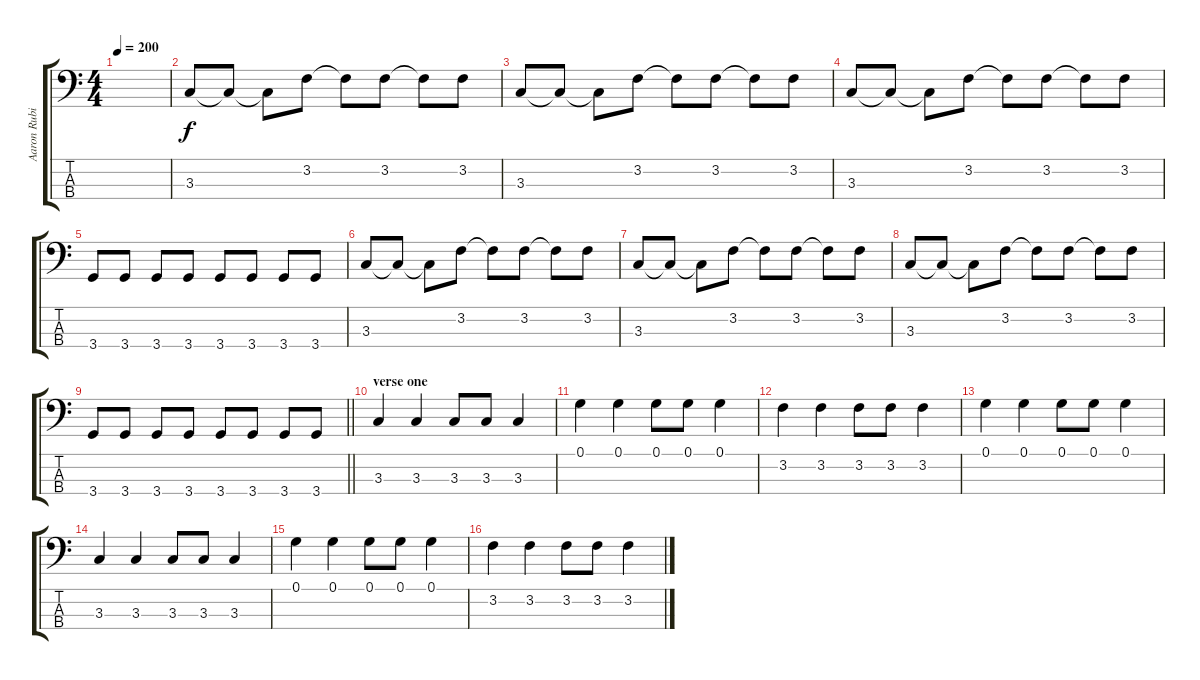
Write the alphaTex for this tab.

\track ("Aaron Rubin - Bass" "Aaron Rubi") {instrument electricbassfinger}
\staff {score tabs}
\tuning (G2 D2 A1 E1) {hide}
\ts (4 4)
\tempo 200
\clef f4
\ks c
|
3.3.8 3.3{t}.8 3.3{t}.8 3.2.8 3.2{t}.8 3.2.8 3.2{t}.8 3.2.8 |
3.3.8 3.3{t}.8 3.3{t}.8 3.2.8 3.2{t}.8 3.2.8 3.2{t}.8 3.2.8 |
3.3.8 3.3{t}.8 3.3{t}.8 3.2.8 3.2{t}.8 3.2.8 3.2{t}.8 3.2.8 |
3.4.8 3.4.8 3.4.8 3.4.8 3.4.8 3.4.8 3.4.8 3.4.8 |
3.3.8 3.3{t}.8 3.3{t}.8 3.2.8 3.2{t}.8 3.2.8 3.2{t}.8 3.2.8 |
3.3.8 3.3{t}.8 3.3{t}.8 3.2.8 3.2{t}.8 3.2.8 3.2{t}.8 3.2.8 |
3.3.8 3.3{t}.8 3.3{t}.8 3.2.8 3.2{t}.8 3.2.8 3.2{t}.8 3.2.8 |
\barLineRight lightlight
3.4.8 3.4.8 3.4.8 3.4.8 3.4.8 3.4.8 3.4.8 3.4.8 |
\section ("" "verse one")
3.3.4 3.3.4 3.3.8 3.3.8 3.3.4 |
0.1.4 0.1.4 0.1.8 0.1.8 0.1.4 |
3.2.4 3.2.4 3.2.8 3.2.8 3.2.4 |
0.1.4 0.1.4 0.1.8 0.1.8 0.1.4 |
3.3.4 3.3.4 3.3.8 3.3.8 3.3.4 |
0.1.4 0.1.4 0.1.8 0.1.8 0.1.4 |
3.2.4 3.2.4 3.2.8 3.2.8 3.2.4
